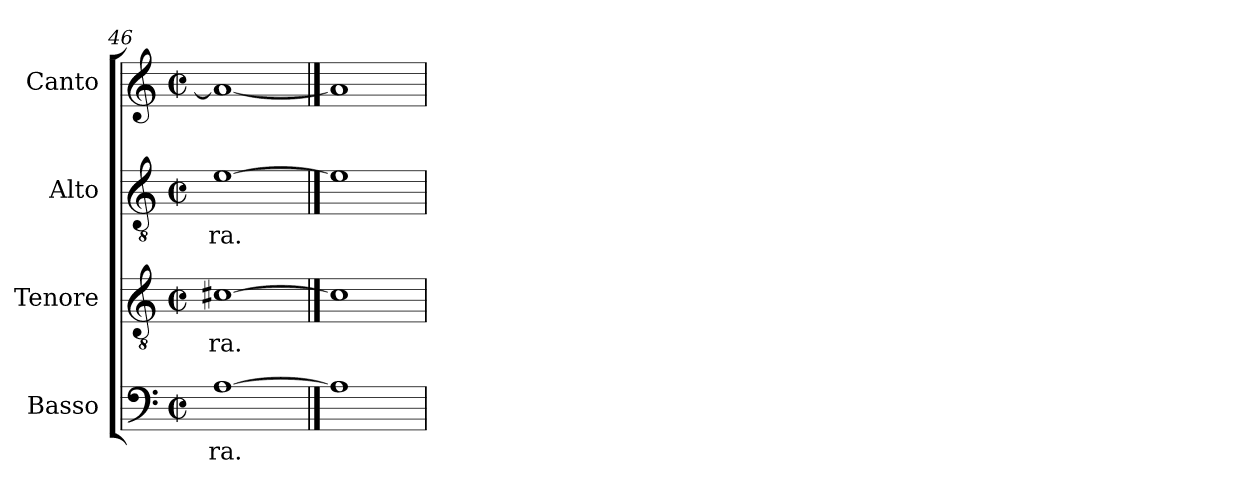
**kern	**text	**kern	**text	**kern	**text	**kern	**text
*part4	*part4	*part3	*part3	*part2	*part2	*part1	*part1
*staff4	*staff4	*staff3	*staff3	*staff2	*staff2	*staff1	*staff1
*I"Basso	*	*I"Tenore	*	*I"Alto	*	*I"Canto	*
*clefF4	*	*clefGv2	*	*clefGv2	*	*clefG2	*
*k[]	*	*k[]	*	*k[]	*	*k[]	*
*C:	*	*C:	*	*C:	*	*C:	*
*M2/2	*	*M2/2	*	*M2/2	*	*M2/2	*
*met(c|)	*	*met(c|)	*	*met(c|)	*	*met(c|)	*
=46	=46	=46	=46	=46	=46	=46	=46
!	!LO:LY:b:cj	!	!LO:LY:b:cj	!	!LO:LY:b:cj	!	!LO:LY:b:cj
[1A	ra.	[1c#X	ra.	[1e	ra.	1a_	.
==47	==47	==47	==47	==47	==47	==47	==47
1A]	.	1c#]	.	1e]	.	1a]	.
=	=	=	=	=	=	=	=
*-	*-	*-	*-	*-	*-	*-	*-
